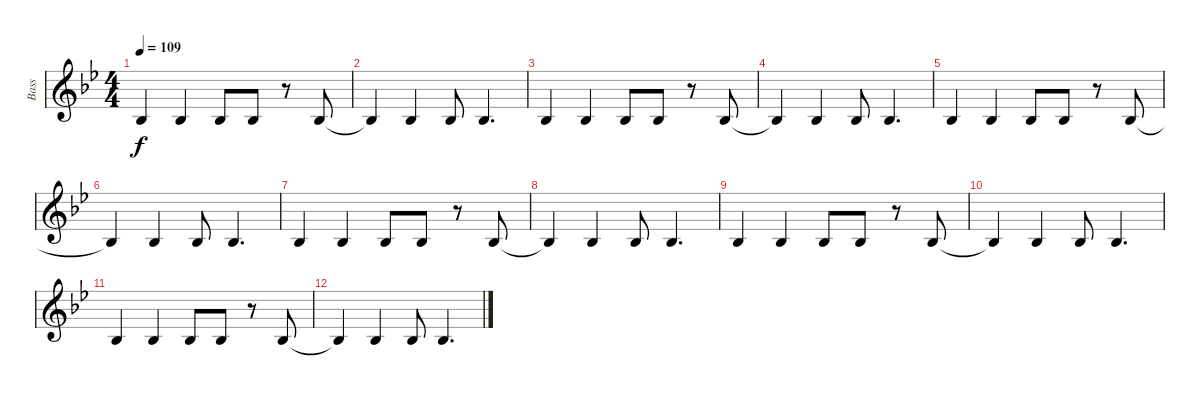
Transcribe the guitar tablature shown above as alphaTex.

\track ("Bass" "Bass") {instrument synthbass1}
\staff {score}
\tuning (E4 B3 G3 D3 A2 E2) {hide}
\ts (4 4)
\tempo 109
\clef g2
\ks bb
1.5.4{dy f} 1.5.4 1.5.8 1.5.8 r.8 1.5.8 |
1.5{t}.4 1.5.4 1.5.8 1.5.4{d} |
1.5.4 1.5.4 1.5.8 1.5.8 r.8 1.5.8 |
1.5{t}.4 1.5.4 1.5.8 1.5.4{d} |
1.5.4 1.5.4 1.5.8 1.5.8 r.8 1.5.8 |
1.5{t}.4 1.5.4 1.5.8 1.5.4{d} |
1.5.4 1.5.4 1.5.8 1.5.8 r.8 1.5.8 |
1.5{t}.4 1.5.4 1.5.8 1.5.4{d} |
1.5.4 1.5.4 1.5.8 1.5.8 r.8 1.5.8 |
1.5{t}.4 1.5.4 1.5.8 1.5.4{d} |
1.5.4 1.5.4 1.5.8 1.5.8 r.8 1.5.8 |
1.5{t}.4 1.5.4 1.5.8 1.5.4{d}
